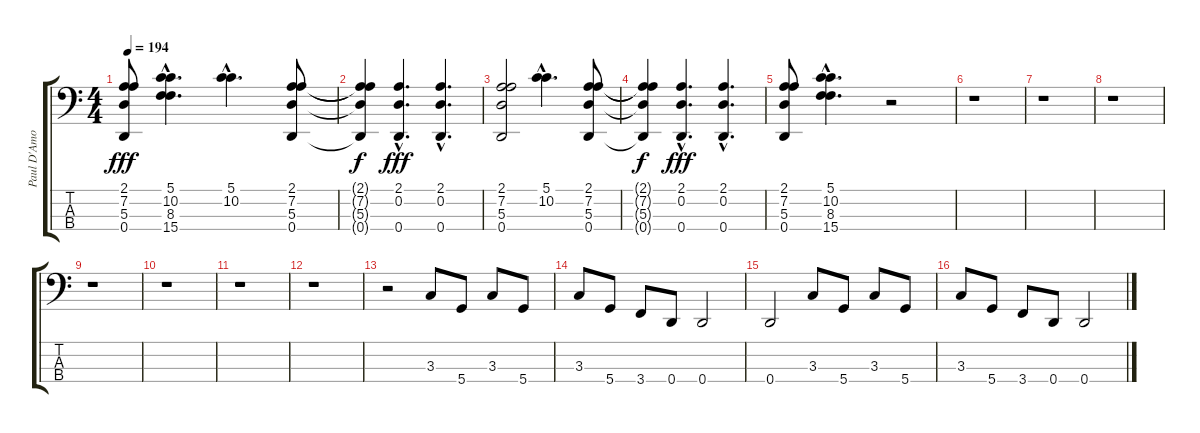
\track ("Paul D'Amour" "Paul D'Amo") {instrument electricbasspick}
\staff {score tabs}
\tuning (G2 D2 A1 D1) {hide}
\ts (4 4)
\tempo 194
\clef f4
\ks c
(2.1 7.2 5.3 0.4).8{dy fff} (5.1{hac} 10.2{hac} 8.3{hac} 15.4{hac}).4{d} (5.1{hac} 10.2{hac}).4{d} (2.1 7.2 5.3 0.4).8 |
(2.1{t} 7.2{t} 5.3{t} 0.4{t}).4{dy f} (2.1{hac} 0.2{hac} 0.4{hac}).4{d dy fff} (2.1{hac} 0.2{hac} 0.4{hac}).4{d} |
(2.1 7.2 5.3 0.4).2 (5.1{hac} 10.2{hac}).4{d} (2.1 7.2 5.3 0.4).8 |
(2.1{t} 7.2{t} 5.3{t} 0.4{t}).4{dy f} (2.1{hac} 0.2{hac} 0.4{hac}).4{d dy fff} (2.1{hac} 0.2{hac} 0.4{hac}).4{d} |
(2.1 7.2 5.3 0.4).8 (5.1{hac} 10.2{hac} 8.3{hac} 15.4{hac}).4{d} r.2 |
r.1 |
r.1 |
r.1 |
r.1 |
r.1 |
r.1 |
r.1 |
r.2 3.3.8 5.4.8 3.3.8 5.4.8 |
3.3.8 5.4.8 3.4.8 0.4.8 0.4.2 |
0.4.2 3.3.8 5.4.8 3.3.8 5.4.8 |
3.3.8 5.4.8 3.4.8 0.4.8 0.4.2
